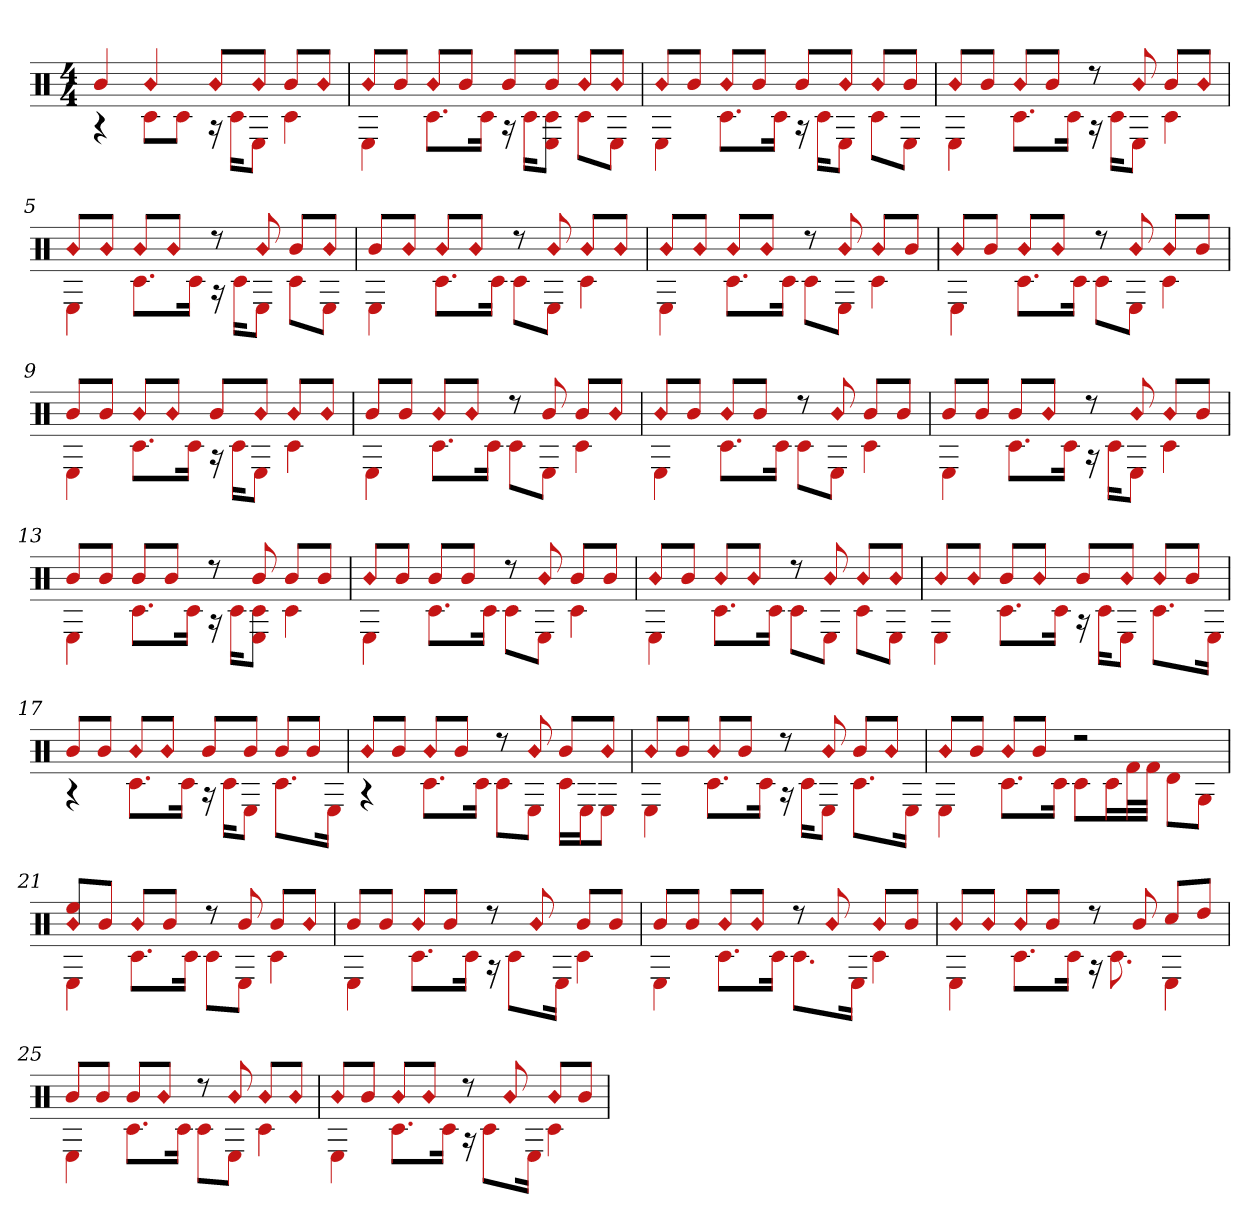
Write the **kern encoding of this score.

**kern
*part1
*staff1
*clefX
*k[]
*M4/4
=1
*^
4b	4r
!LO:N:head=diamond	!
4b	8c#L
.	8c#J
!LO:N:head=diamond	!
8bL	16r
.	16c#KL
!LO:N:head=diamond	!
8bJ	8EJ
8bL	4c#
!LO:N:head=diamond	!
8bJ	.
=2	=2
!LO:N:head=diamond	!
8bL	4E
8bJ	.
!LO:N:head=diamond	!
8bL	8.c#L
8bJ	.
.	16c#Jk
8bL	16r
.	16c#KL
8bJ	8E 8c#J
!LO:N:head=diamond	!
8bL	8c#L
!LO:N:head=diamond	!
8bJ	8EJ
=3	=3
!LO:N:head=diamond	!
8bL	4E
8bJ	.
!LO:N:head=diamond	!
8bL	8.c#L
8bJ	.
.	16c#Jk
8bL	16r
.	16c#KL
!LO:N:head=diamond	!
8bJ	8EJ
!LO:N:head=diamond	!
8bL	8c#L
8bJ	8EJ
=4	=4
!LO:N:head=diamond	!
8bL	4E
8bJ	.
!LO:N:head=diamond	!
8bL	8.c#L
8bJ	.
.	16c#Jk
8r	16r
.	16c#KL
!LO:N:head=diamond	!
8b	8EJ
8bL	4c#
!LO:N:head=diamond	!
8bJ	.
=5	=5
!LO:N:head=diamond	!
8bL	4E
!LO:N:head=diamond	!
8bJ	.
!LO:N:head=diamond	!
8bL	8.c#L
!LO:N:head=diamond	!
8bJ	.
.	16c#Jk
8r	16r
.	16c#KL
!LO:N:head=diamond	!
8b	8EJ
8bL	8c#L
!LO:N:head=diamond	!
8bJ	8EJ
=6	=6
8bL	4E
!LO:N:head=diamond	!
8bJ	.
!LO:N:head=diamond	!
8bL	8.c#L
!LO:N:head=diamond	!
8bJ	.
.	16c#Jk
8r	8c#L
!LO:N:head=diamond	!
8b	8EJ
!LO:N:head=diamond	!
8bL	4c#
!LO:N:head=diamond	!
8bJ	.
=7	=7
!LO:N:head=diamond	!
8bL	4E
!LO:N:head=diamond	!
8bJ	.
!LO:N:head=diamond	!
8bL	8.c#L
!LO:N:head=diamond	!
8bJ	.
.	16c#Jk
8r	8c#L
!LO:N:head=diamond	!
8b	8EJ
!LO:N:head=diamond	!
8bL	4c#
8bJ	.
=8	=8
!LO:N:head=diamond	!
8bL	4E
8bJ	.
!LO:N:head=diamond	!
8bL	8.c#L
!LO:N:head=diamond	!
8bJ	.
.	16c#Jk
8r	8c#L
!LO:N:head=diamond	!
8b	8EJ
!LO:N:head=diamond	!
8bL	4c#
8bJ	.
=9	=9
8bL	4E
8bJ	.
!LO:N:head=diamond	!
8bL	8.c#L
!LO:N:head=diamond	!
8bJ	.
.	16c#Jk
8bL	16r
.	16c#KL
!LO:N:head=diamond	!
8bJ	8EJ
!LO:N:head=diamond	!
8bL	4c#
!LO:N:head=diamond	!
8bJ	.
=10	=10
8bL	4E
8bJ	.
!LO:N:head=diamond	!
8bL	8.c#L
!LO:N:head=diamond	!
8bJ	.
.	16c#Jk
8r	8c#L
8b	8EJ
8bL	4c#
!LO:N:head=diamond	!
8bJ	.
=11	=11
!LO:N:head=diamond	!
8bL	4E
8bJ	.
!LO:N:head=diamond	!
8bL	8.c#L
8bJ	.
.	16c#Jk
8r	8c#L
!LO:N:head=diamond	!
8b	8EJ
8bL	4c#
8bJ	.
=12	=12
8bL	4E
8bJ	.
8bL	8.c#L
!LO:N:head=diamond	!
8bJ	.
.	16c#Jk
8r	16r
.	16c#KL
!LO:N:head=diamond	!
8b	8EJ
!LO:N:head=diamond	!
8bL	4c#
8bJ	.
=13	=13
8bL	4E
8bJ	.
8bL	8.c#L
8bJ	.
.	16c#Jk
8r	16r
.	16c#KL
8b	8E 8c#J
8bL	4c#
8bJ	.
=14	=14
!LO:N:head=diamond	!
8bL	4E
8bJ	.
8bL	8.c#L
8bJ	.
.	16c#Jk
8r	8c#L
!LO:N:head=diamond	!
8b	8EJ
8bL	4c#
8bJ	.
=15	=15
!LO:N:head=diamond	!
8bL	4E
8bJ	.
!LO:N:head=diamond	!
8bL	8.c#L
!LO:N:head=diamond	!
8bJ	.
.	16c#Jk
8r	8c#L
!LO:N:head=diamond	!
8b	8EJ
!LO:N:head=diamond	!
8bL	8c#L
!LO:N:head=diamond	!
8bJ	8EJ
=16	=16
!LO:N:head=diamond	!
8bL	4E
!LO:N:head=diamond	!
8bJ	.
8bL	8.c#L
!LO:N:head=diamond	!
8bJ	.
.	16c#Jk
8bL	16r
.	16c#KL
!LO:N:head=diamond	!
8bJ	8EJ
!LO:N:head=diamond	!
8bL	8.c#L
8bJ	.
.	16EJk
=17	=17
8bL	4r
8bJ	.
!LO:N:head=diamond	!
8bL	8.c#L
!LO:N:head=diamond	!
8bJ	.
.	16c#Jk
8bL	16r
.	16c#KL
8bJ	8EJ
8bL	8.c#L
8bJ	.
.	16EJk
=18	=18
!LO:N:head=diamond	!
8bL	4r
8bJ	.
!LO:N:head=diamond	!
8bL	8.c#L
8bJ	.
.	16c#Jk
8r	8c#L
!LO:N:head=diamond	!
8b	8EJ
8bL	16c#LL
.	16EJ
!LO:N:head=diamond	!
8bJ	8EJ
=19	=19
!LO:N:head=diamond	!
8bL	4E
8bJ	.
!LO:N:head=diamond	!
8bL	8.c#L
8bJ	.
.	16c#Jk
8r	16r
.	16c#KL
!LO:N:head=diamond	!
8b	8EJ
8bL	8.c#L
!LO:N:head=diamond	!
8bJ	.
.	16EJk
=20	=20
!LO:N:head=diamond	!
8bL	4E
8bJ	.
!LO:N:head=diamond	!
8bL	8.c#L
8bJ	.
.	16c#Jk
2r	8c#L
.	16c#L
.	32f#L
.	32f#JJJ
.	8dL
.	8GJ
=21	=21
!LO:N:n=2:head=diamond	!
8ee 8bL	4E
8bJ	.
!LO:N:head=diamond	!
8bL	8.c#L
8bJ	.
.	16c#Jk
8r	8c#L
8b	8EJ
8bL	4c#
!LO:N:head=diamond	!
8bJ	.
=22	=22
8bL	4E
8bJ	.
!LO:N:head=diamond	!
8bL	8.c#L
8bJ	.
.	16c#Jk
8r	16r
.	8c#L
!LO:N:head=diamond	!
8b	.
.	16EJk
8bL	4c#
8bJ	.
=23	=23
8bL	4E
8bJ	.
!LO:N:head=diamond	!
8bL	8.c#L
!LO:N:head=diamond	!
8bJ	.
.	16c#Jk
8r	8.c#L
!LO:N:head=diamond	!
8b	.
.	16EJk
!LO:N:head=diamond	!
8bL	4c#
8bJ	.
=24	=24
!LO:N:head=diamond	!
8bL	4E
!LO:N:head=diamond	!
8bJ	.
!LO:N:head=diamond	!
8bL	8.c#L
8bJ	.
.	16c#Jk
8r	16r
.	8.c#
8b	.
8cc#L	4E
8ddJ	.
=25	=25
8bL	4E
8bJ	.
8bL	8.c#L
!LO:N:head=diamond	!
8bJ	.
.	16c#Jk
8r	8c#L
!LO:N:head=diamond	!
8b	8EJ
!LO:N:head=diamond	!
8bL	4c#
!LO:N:head=diamond	!
8bJ	.
=26	=26
!LO:N:head=diamond	!
8bL	4E
8bJ	.
!LO:N:head=diamond	!
8bL	8.c#L
!LO:N:head=diamond	!
8bJ	.
.	16c#Jk
8r	16r
.	8c#L
!LO:N:head=diamond	!
8b	.
.	16EJk
!LO:N:head=diamond	!
8bL	4c#
8bJ	.
*v	*v
=
*-
